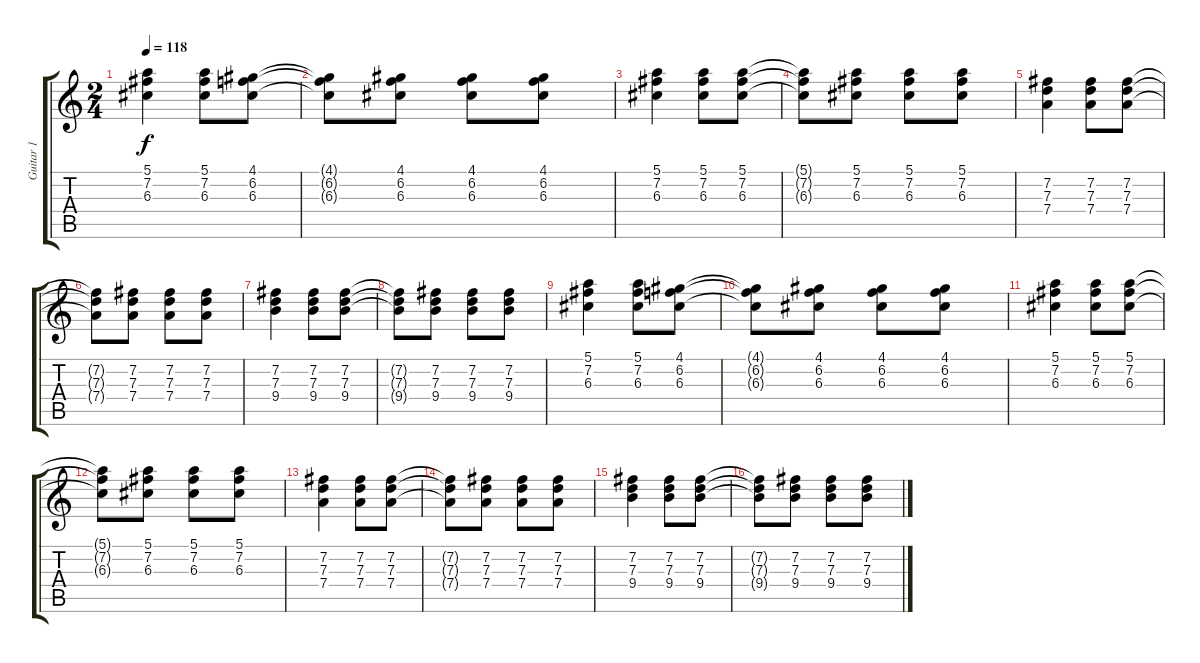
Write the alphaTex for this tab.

\track ("Guitar 1" "Guitar 1") {instrument electricguitarclean}
\staff {score tabs}
\tuning (E4 B3 G3 D3 A2 E2) {hide}
\ts (2 4)
\tempo 118
\clef g2
\ks c
(5.1 7.2 6.3).4{dy f} (5.1 7.2 6.3).8 (4.1 6.2 6.3).8 |
(4.1{t} 6.2{t} 6.3{t}).8 (4.1 6.2 6.3).8 (4.1 6.2 6.3).8 (4.1 6.2 6.3).8 |
(5.1 7.2 6.3).4 (5.1 7.2 6.3).8 (5.1 7.2 6.3).8 |
(5.1{t} 7.2{t} 6.3{t}).8 (5.1 7.2 6.3).8 (5.1 7.2 6.3).8 (5.1 7.2 6.3).8 |
(7.2 7.3 7.4).4 (7.2 7.3 7.4).8 (7.2 7.3 7.4).8 |
(7.2{t} 7.3{t} 7.4{t}).8 (7.2 7.3 7.4).8 (7.2 7.3 7.4).8 (7.2 7.3 7.4).8 |
(7.2 7.3 9.4).4 (7.2 7.3 9.4).8 (7.2 7.3 9.4).8 |
(7.2{t} 7.3{t} 9.4{t}).8 (7.2 7.3 9.4).8 (7.2 7.3 9.4).8 (7.2 7.3 9.4).8 |
(5.1 7.2 6.3).4 (5.1 7.2 6.3).8 (4.1 6.2 6.3).8 |
(4.1{t} 6.2{t} 6.3{t}).8 (4.1 6.2 6.3).8 (4.1 6.2 6.3).8 (4.1 6.2 6.3).8 |
(5.1 7.2 6.3).4 (5.1 7.2 6.3).8 (5.1 7.2 6.3).8 |
(5.1{t} 7.2{t} 6.3{t}).8 (5.1 7.2 6.3).8 (5.1 7.2 6.3).8 (5.1 7.2 6.3).8 |
(7.2 7.3 7.4).4 (7.2 7.3 7.4).8 (7.2 7.3 7.4).8 |
(7.2{t} 7.3{t} 7.4{t}).8 (7.2 7.3 7.4).8 (7.2 7.3 7.4).8 (7.2 7.3 7.4).8 |
(7.2 7.3 9.4).4 (7.2 7.3 9.4).8 (7.2 7.3 9.4).8 |
(7.2{t} 7.3{t} 9.4{t}).8 (7.2 7.3 9.4).8 (7.2 7.3 9.4).8 (7.2 7.3 9.4).8
